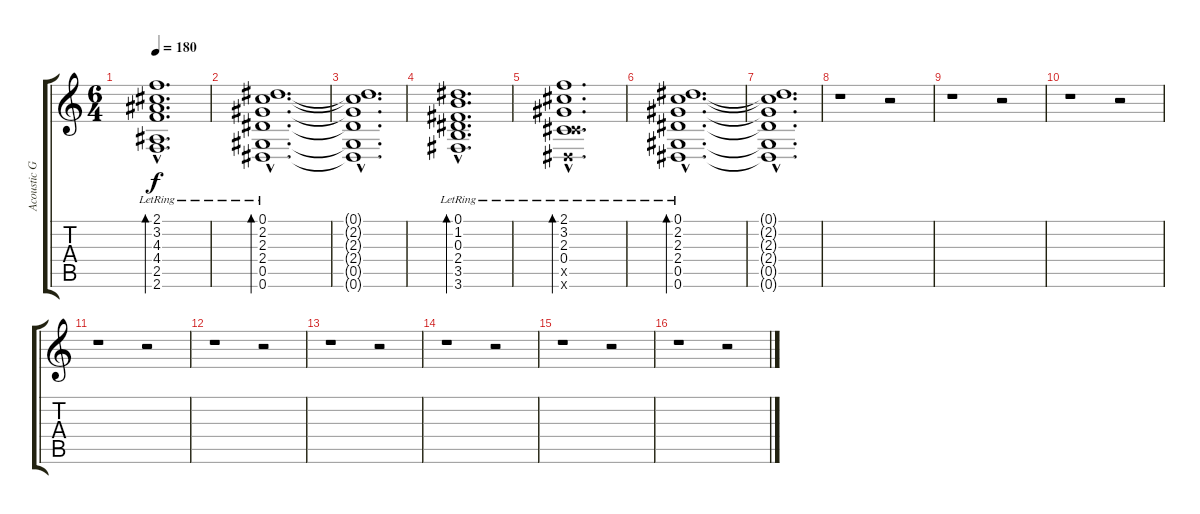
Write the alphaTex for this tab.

\track ("Acoustic Guitar II" "Acoustic G") {instrument acousticguitarsteel}
\staff {score tabs}
\tuning (Eb4 Bb3 Gb3 Db3 Ab2 Eb2) {hide}
\ts (6 4)
\tempo 180
\clef g2
\ks c
(2.1{hac lr} 3.2{hac lr} 4.3{hac lr} 4.4{hac lr} 2.5{hac lr} 2.6{hac lr}).1{d bd 60 dy f} |
(0.1{hac lr} 2.2{hac lr} 2.3{hac lr} 2.4{hac lr} 0.5{hac lr} 0.6{hac lr}).1{d bd 60} |
(0.1{hac t} 2.2{hac t} 2.3{hac t} 2.4{hac t} 0.5{hac t} 0.6{hac t}).1{d} |
(0.1{hac lr} 1.2{hac lr} 0.3{hac lr} 2.4{hac lr} 3.5{hac lr} 3.6{hac lr}).1{d bd 60} |
(2.1{hac lr} 3.2{hac lr} 2.3{hac lr} 0.4{hac lr} 5.5{hac x} 0.6{hac x}).1{d bd 60} |
(0.1{hac lr} 2.2{hac lr} 2.3{hac lr} 2.4{hac lr} 0.5{hac lr} 0.6{hac lr}).1{d bd 60} |
(0.1{hac t} 2.2{hac t} 2.3{hac t} 2.4{hac t} 0.5{hac t} 0.6{hac t}).1{d} |
r.1 r.2 |
r.1 r.2 |
r.1 r.2 |
r.1 r.2 |
r.1 r.2 |
r.1 r.2 |
r.1 r.2 |
r.1 r.2 |
r.1 r.2
